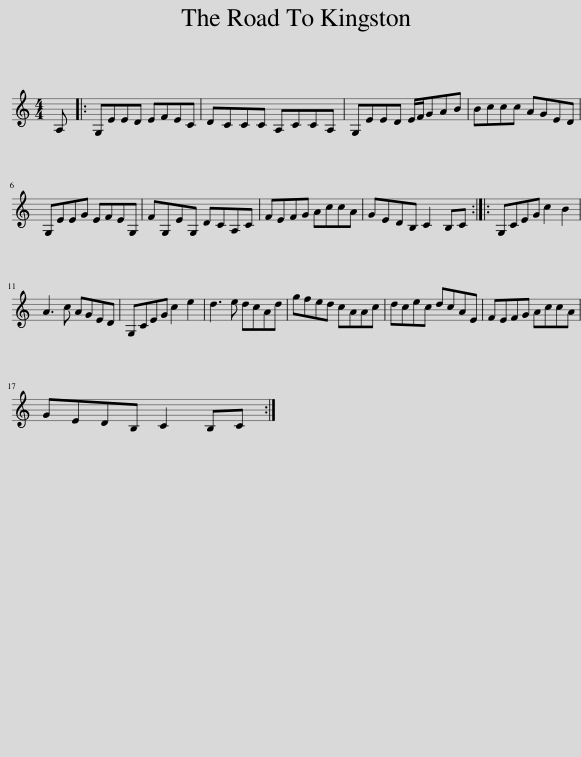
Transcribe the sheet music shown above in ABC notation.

X:1
L:1/8
M:4/4
I:linebreak $
K:C
V:1 treble
V:1
 A, |: G,EED EFEC | DCCC A,CCA, | G,EED E/F/GAB | Bccc AGED |$ %5
 G,EEG EFEG, | FG,EG, DCA,C | FEFG AccA | GEDB, C2 B,C :: G,CEG c2 B2 |$ %10
 A3 c AGED | G,CEG c2 e2 | d3 e dcAd | gfed cAAc | dcec dcAE | %15
 FEFG AccA |$ GEDB, C2 B,C :| %17
